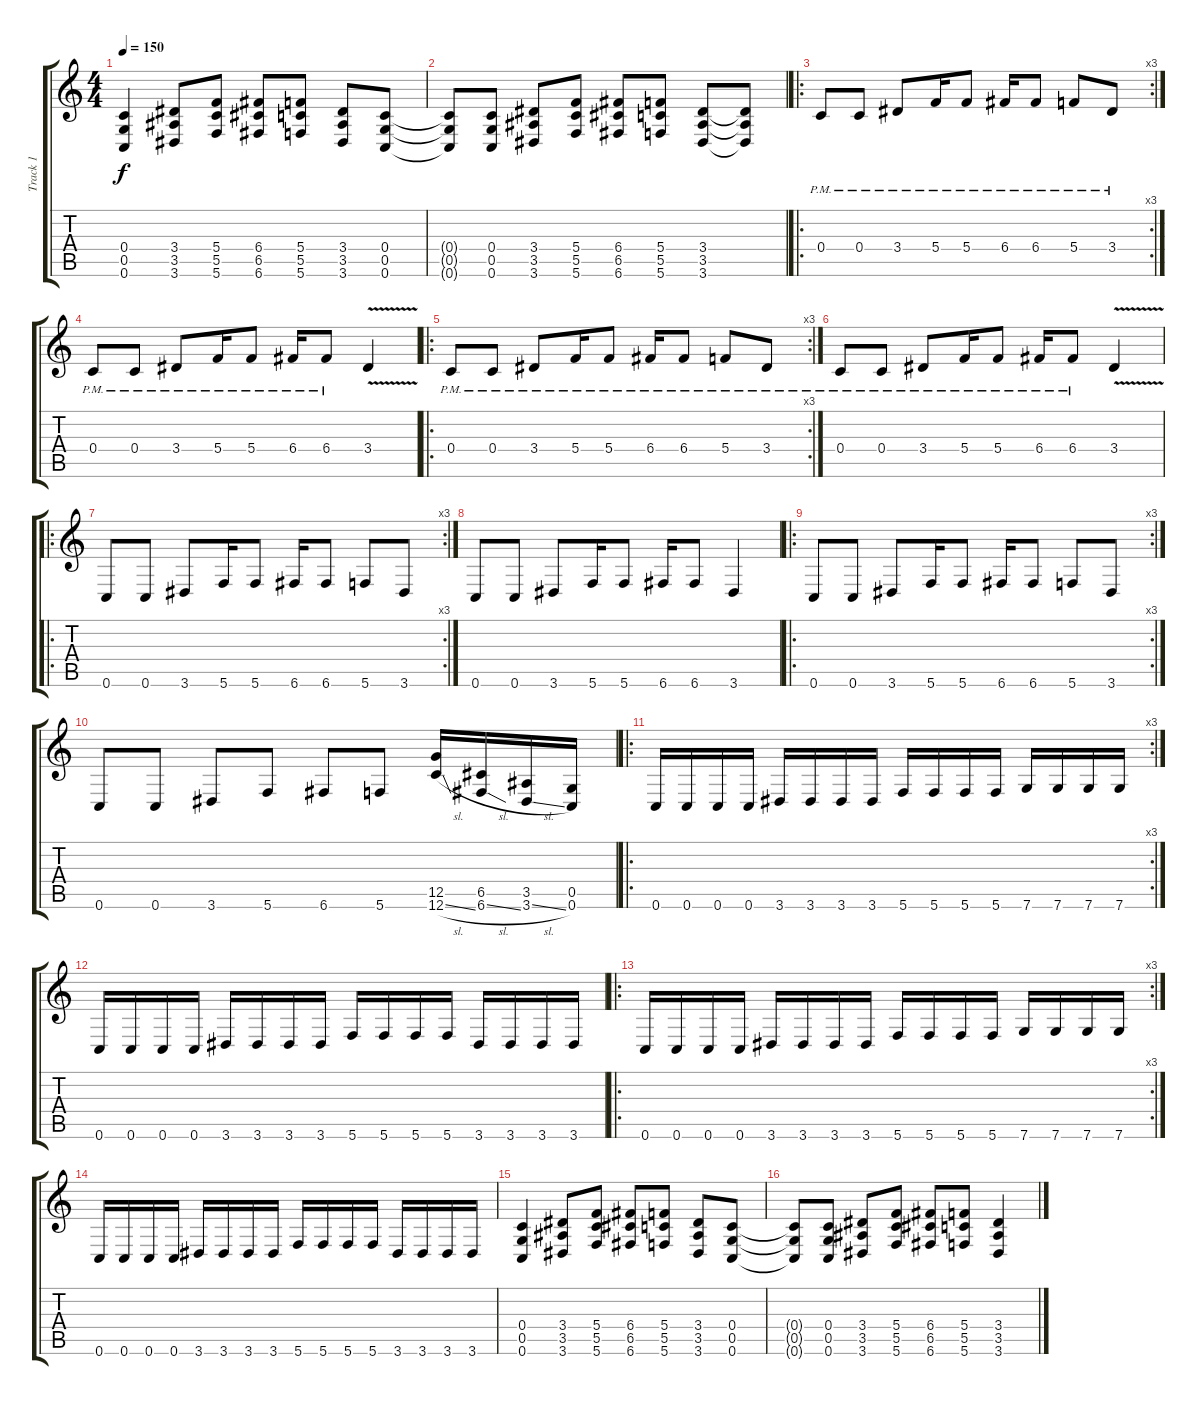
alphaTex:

\track ("Track 1" "Track 1") {instrument distortionguitar}
\staff {score tabs}
\tuning (D4 A3 F3 C3 G2 C2) {hide}
\ts (4 4)
\tempo 150
\clef g2
\ks c
(0.4 0.5 0.6).4{dy f} (3.4 3.5 3.6).8 (5.4 5.5 5.6).8 (6.4 6.5 6.6).8 (5.4 5.5 5.6).8 (3.4 3.5 3.6).8 (0.4 0.5 0.6).8 |
(0.4{t} 0.5{t} 0.6{t}).8 (0.4 0.5 0.6).8 (3.4 3.5 3.6).8 (5.4 5.5 5.6).8 (6.4 6.5 6.6).8 (5.4 5.5 5.6).8 (3.4 3.5 3.6).8 (3.4{t} 3.5{t} 3.6{t}).8 |
\ro
\rc 3
0.4{pm}.8 0.4{pm}.8 3.4{pm}.8 5.4{pm}.16 5.4{pm}.8 6.4{pm}.16 6.4{pm}.8 5.4{pm}.8 3.4{pm}.8 |
0.4{pm}.8 0.4{pm}.8 3.4{pm}.8 5.4{pm}.16 5.4{pm}.8 6.4{pm}.16 6.4{pm}.8 3.4{v}.4 |
\ro
\rc 3
0.4{pm}.8 0.4{pm}.8 3.4{pm}.8 5.4{pm}.16 5.4{pm}.8 6.4{pm}.16 6.4{pm}.8 5.4{pm}.8 3.4{pm}.8 |
0.4{pm}.8 0.4{pm}.8 3.4{pm}.8 5.4{pm}.16 5.4{pm}.8 6.4{pm}.16 6.4{pm}.8 3.4{v}.4 |
\ro
\rc 3
0.6.8 0.6.8 3.6.8 5.6.16 5.6.8 6.6.16 6.6.8 5.6.8 3.6.8 |
0.6.8 0.6.8 3.6.8 5.6.16 5.6.8 6.6.16 6.6.8 3.6.4 |
\ro
\rc 3
0.6.8 0.6.8 3.6.8 5.6.16 5.6.8 6.6.16 6.6.8 5.6.8 3.6.8 |
0.6.8 0.6.8 3.6.8 5.6.8 6.6.8 5.6.8 (12.5 12.6{sl}).16 (6.5 6.6{sl}).16 (3.5 3.6{sl}).16 (0.5 0.6).16 |
\ro
\rc 3
0.6.16 0.6.16 0.6.16 0.6.16 3.6.16 3.6.16 3.6.16 3.6.16 5.6.16 5.6.16 5.6.16 5.6.16 7.6.16 7.6.16 7.6.16 7.6.16 |
0.6.16 0.6.16 0.6.16 0.6.16 3.6.16 3.6.16 3.6.16 3.6.16 5.6.16 5.6.16 5.6.16 5.6.16 3.6.16 3.6.16 3.6.16 3.6.16 |
\ro
\rc 3
0.6.16 0.6.16 0.6.16 0.6.16 3.6.16 3.6.16 3.6.16 3.6.16 5.6.16 5.6.16 5.6.16 5.6.16 7.6.16 7.6.16 7.6.16 7.6.16 |
0.6.16 0.6.16 0.6.16 0.6.16 3.6.16 3.6.16 3.6.16 3.6.16 5.6.16 5.6.16 5.6.16 5.6.16 3.6.16 3.6.16 3.6.16 3.6.16 |
(0.4 0.5 0.6).4 (3.4 3.5 3.6).8 (5.4 5.5 5.6).8 (6.4 6.5 6.6).8 (5.4 5.5 5.6).8 (3.4 3.5 3.6).8 (0.4 0.5 0.6).8 |
(0.4{t} 0.5{t} 0.6{t}).8 (0.4 0.5 0.6).8 (3.4 3.5 3.6).8 (5.4 5.5 5.6).8 (6.4 6.5 6.6).8 (5.4 5.5 5.6).8 (3.4 3.5 3.6).4
